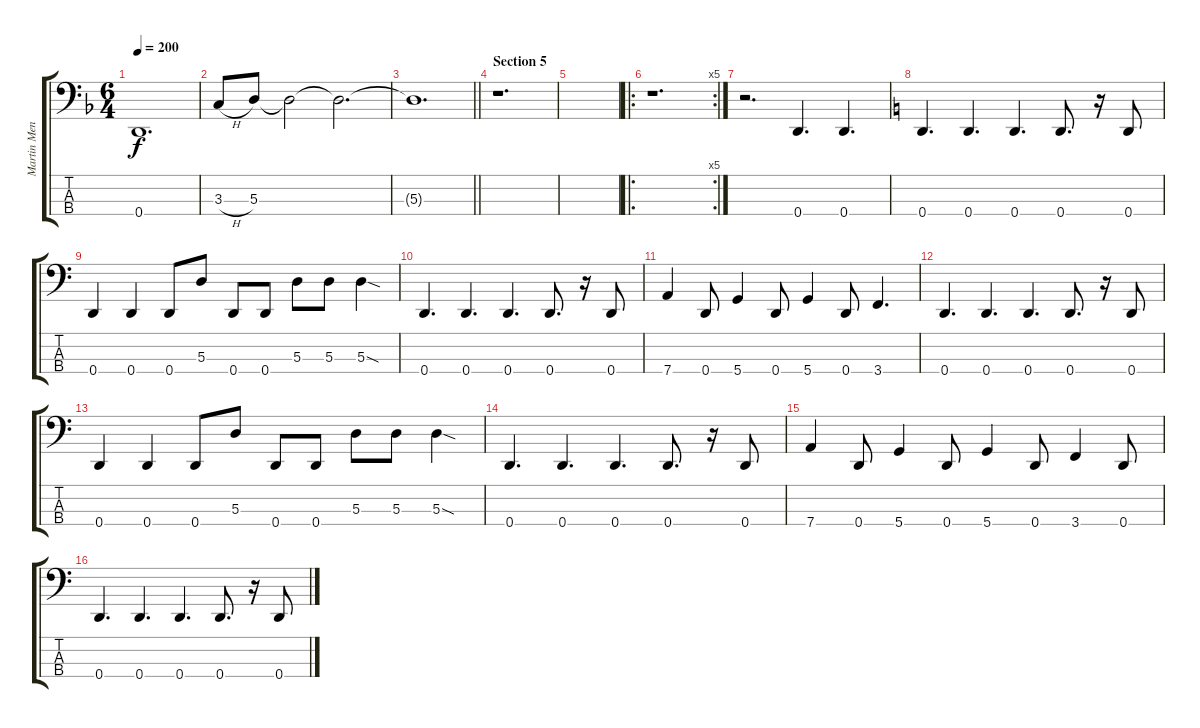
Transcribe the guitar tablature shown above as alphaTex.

\track ("Martin Mendez" "Martin Men") {instrument electricbassfinger}
\staff {score tabs}
\tuning (G2 D2 A1 D1) {hide}
\ts (6 4)
\tempo 200
\clef f4
\ks f
0.4{t}.1{d dy f} |
3.3{h}.8 5.3.8 5.3{t}.2 5.3{t}.2{d} |
\barLineRight lightlight
5.3{t}.1{d} |
\section ("" "Section 5")
r.1{d} |
|
\ro
\rc 5
r.1{d} |
r.2{d} 0.4.4{d} 0.4.4{d} |
\ks c
0.4.4{d} 0.4.4{d} 0.4.4{d} 0.4.8{d} r.16 0.4.8 |
0.4.4 0.4.4 0.4.8 5.3.8 0.4.8 0.4.8 5.3.8 5.3.8 5.3{sod}.4 |
0.4.4{d} 0.4.4{d} 0.4.4{d} 0.4.8{d} r.16 0.4.8 |
7.4.4 0.4.8 5.4.4 0.4.8 5.4.4 0.4.8 3.4.4{d} |
0.4.4{d} 0.4.4{d} 0.4.4{d} 0.4.8{d} r.16 0.4.8 |
0.4.4 0.4.4 0.4.8 5.3.8 0.4.8 0.4.8 5.3.8 5.3.8 5.3{sod}.4 |
0.4.4{d} 0.4.4{d} 0.4.4{d} 0.4.8{d} r.16 0.4.8 |
7.4.4 0.4.8 5.4.4 0.4.8 5.4.4 0.4.8 3.4.4 0.4.8 |
0.4.4{d} 0.4.4{d} 0.4.4{d} 0.4.8{d} r.16 0.4.8
